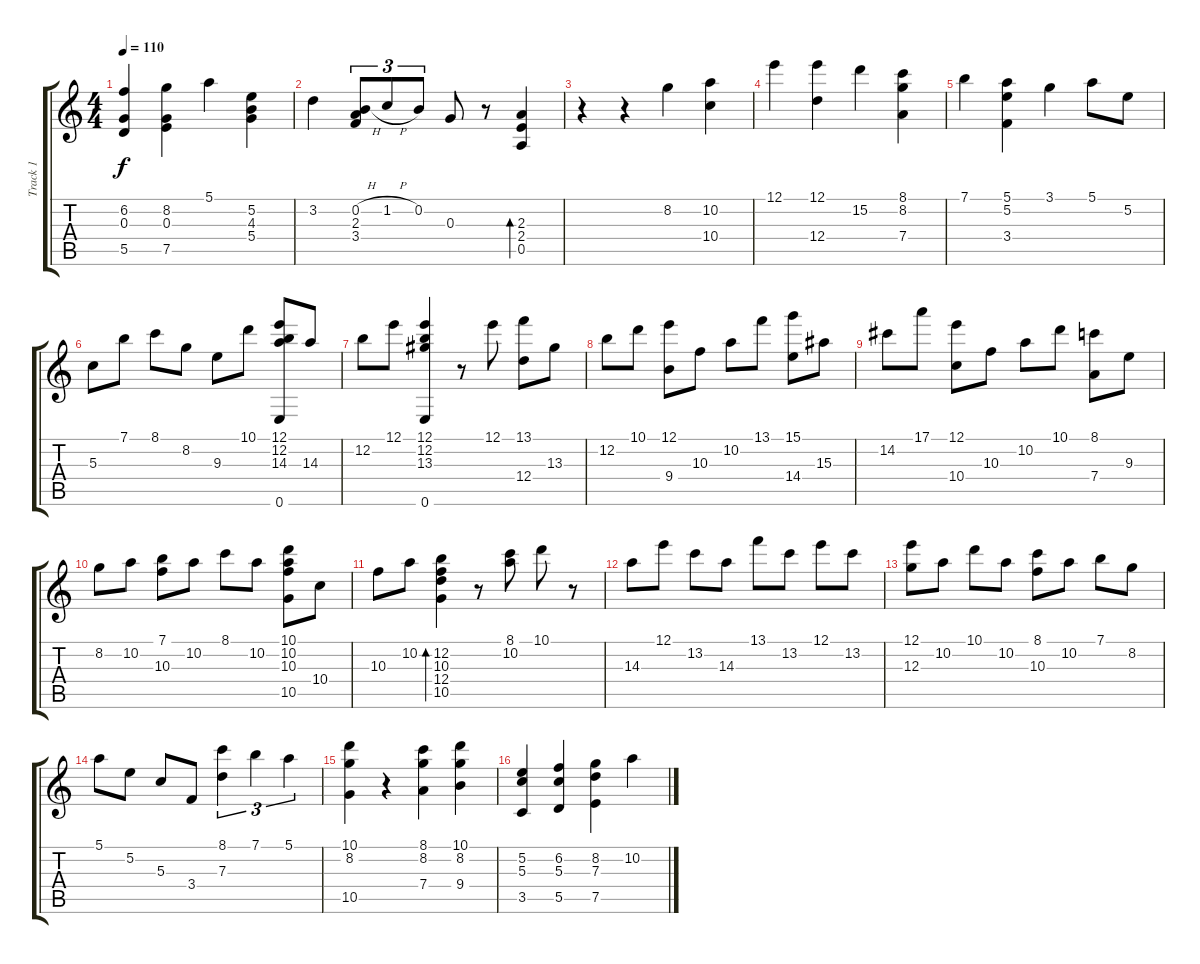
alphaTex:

\track ("Track 1" "Track 1") {instrument electricguitarjazz}
\staff {score tabs}
\tuning (E4 B3 G3 D3 A2 E2) {hide}
\ts (4 4)
\tempo 110
\clef g2
\ks c
(6.2 0.3 5.5).4{dy f} (8.2 0.3 7.5).4 5.1.4 (5.2 4.3 5.4).4 |
3.2.4 (0.2{h} 2.3 3.4).8{tu (3 2)} 1.2{h}.8{tu (3 2)} 0.2.8{tu (3 2)} 0.3.8 r.8 (2.3 2.4 0.5).4{bd 480} |
r.4 r.4 8.2.4 (10.2 10.4).4 |
12.1.4 (12.1 12.4).4 15.2.4 (8.1 8.2 7.4).4 |
7.1.4 (5.1 5.2 3.4).4 3.1.4 5.1.8 5.2.8 |
5.3.8 7.1.8 8.1.8 8.2.8 9.3.8 10.1.8 (12.1 12.2 14.3 0.6).8 14.3.8 |
12.2.8 12.1.8 (12.1 12.2 13.3 0.6).4 r.8 12.1.8 (13.1 12.4).8 13.3.8 |
12.2.8 10.1.8 (12.1 9.4).8 10.3.8 10.2.8 13.1.8 (15.1 14.4).8 15.3.8 |
14.2.8 17.1.8 (12.1 10.4).8 10.3.8 10.2.8 10.1.8 (8.1 7.4).8 9.3.8 |
8.2.8 10.2.8 (7.1 10.3).8 10.2.8 8.1.8 10.2.8 (10.1 10.2 10.3 10.5).8 10.4.8 |
10.3.8 10.2.8 (12.2 10.3 12.4 10.5).4{bd 480} r.8 (8.1 10.2).8 10.1.8 r.8 |
14.3.8 12.1.8 13.2.8 14.3.8 13.1.8 13.2.8 12.1.8 13.2.8 |
(12.1 12.3).8 10.2.8 10.1.8 10.2.8 (8.1 10.3).8 10.2.8 7.1.8 8.2.8 |
5.1.8 5.2.8 5.3.8 3.4.8 (8.1 7.3).4{tu (3 2)} 7.1.4{tu (3 2)} 5.1.4{tu (3 2)} |
(10.1 8.2 10.5).4 r.4 (8.1 8.2 7.4).4 (10.1 8.2 9.4).4 |
(5.2 5.3 3.5).4 (6.2 5.3 5.5).4 (8.2 7.3 7.5).4 10.2.4
